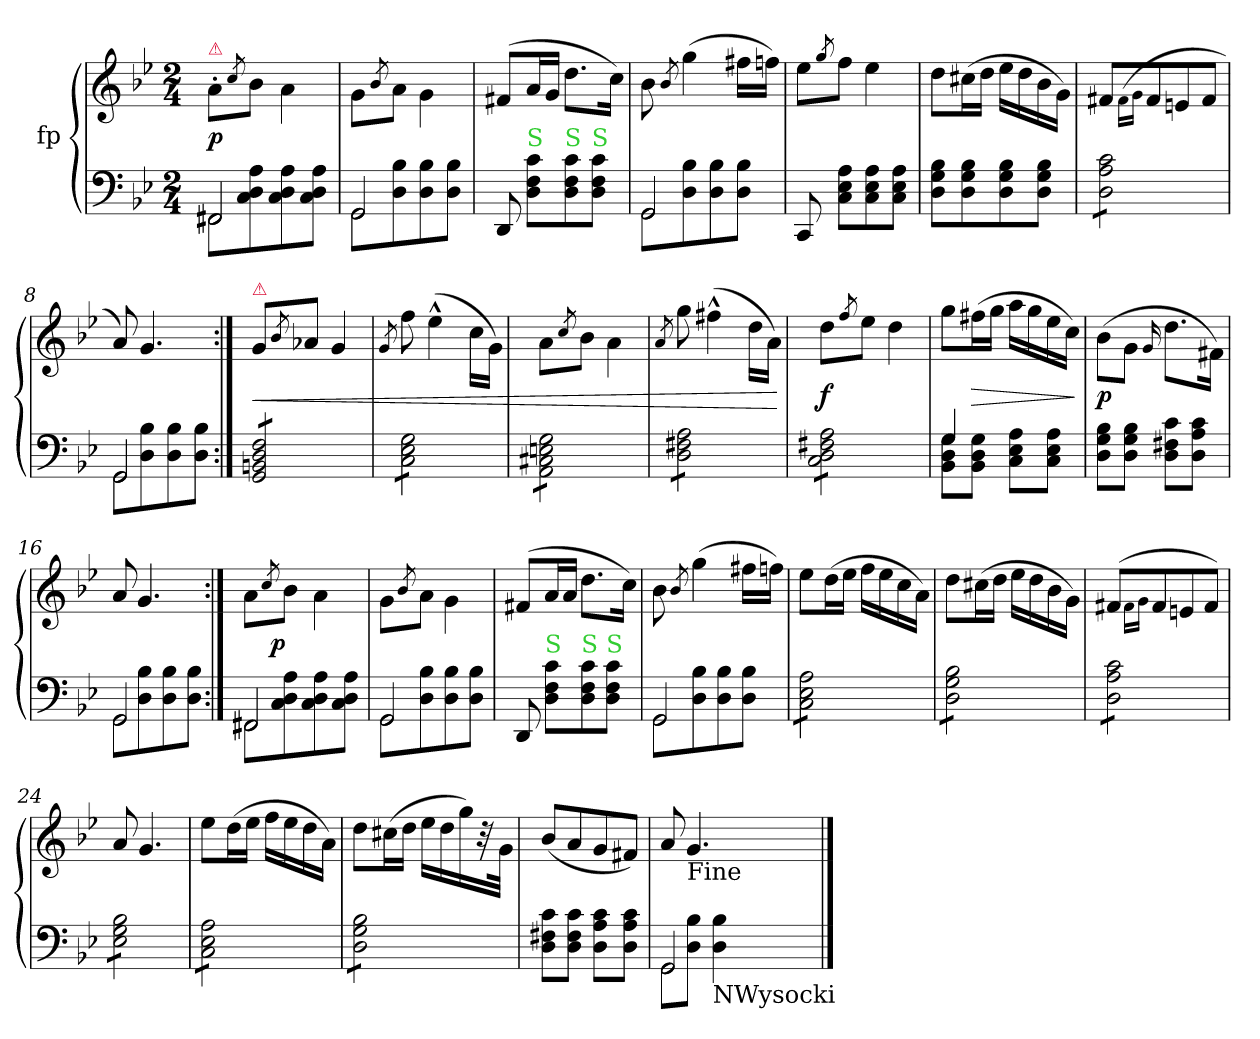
**kern	**kern	**dynam
*part1	*part1	*part1
*staff2	*staff1	*staff1/2
*I"fp	*	*
*clefF4	*clefG2	*
*k[b-e-]	*k[b-e-]	*
*M2/4	*M2/4	*
=1	=1	=1
*^	*	*
!	!	!LO:TX:a:color=crimson:t=⚠	!
!	!LO:N:vis=2	!	!
2FF#X/	8FF#X\	8a'\L	p
.	.	8qcc/	.
.	8C\ 8D\ 8A\	8b-\J	.
.	8C\ 8D\ 8A\	4a\	.
.	8C\ 8D\ 8A\J	.	.
=2	=2	=2	=2
!	!LO:N:vis=2	!	!
2GG/	8GG\	8g\L	.
.	.	8qb-/	.
.	8D\ 8B-\	8a\J	.
.	8D\ 8B-\	4g\	.
.	8D\ 8B-\J	.	.
*v	*v	*	*
=3	=3	=3
8DD/	(8f#X/L	.
!LO:TX:a:color=limegreen:t=S	!	!
8D\ 8F\ 8c\L	16a/L	.
.	16g/JJ	.
!LO:TX:a:color=limegreen:t=S	!	!
8D\ 8F\ 8c\	8.dd\L	.
!LO:TX:a:color=limegreen:t=S	!	!
8D\ 8F\ 8c\J	.	.
.	16cc\Jk)	.
=4	=4	=4
*^	*	*
!	!LO:N:vis=2	!	!
2GG/	8GG\	8b-\	.
.	.	8qb-/	.
.	8D\ 8B-\	(4gg\	.
.	8D\ 8B-\	.	.
.	8D\ 8B-\J	16ff#X\LL	.
.	.	16ffn\JJ)	.
*v	*v	*	*
=5	=5	=5
8CC/	8ee-\L	.
.	8qgg/	.
8C\ 8E-\ 8A\L	8ff\J	.
8C\ 8E-\ 8A\	4ee-\	.
8C\ 8E-\ 8A\J	.	.
=6	=6	=6
8D\ 8G\ 8B-\L	8dd\L	.
8D\ 8G\ 8B-\	(16cc#X\L	.
.	16dd\JJ	.
8D\ 8G\ 8B-\	16ee-\LL	.
.	16dd\	.
8D\ 8G\ 8B-\J	16b-\	.
.	16g\JJ)	.
=7	=7	=7
*tremolo	*	*
8D\ 8A\ 8c\L	8f#X/L	.
.	(<16qqf#\LL	.
.	16qqg\JJ	.
8D\ 8A\ 8c\	8f#/	.
8D\ 8A\ 8c\	8en/	.
8D\ 8A\ 8c\J	8f#/J	.
*Xtremolo	*	*
=8	=8	=8
*^	*	*
!	!LO:N:vis=2	!	!
2GG/	8GG\	8a/)	.
.	8D\ 8B-\	4.g/	.
.	8D\ 8B-\	.	.
.	8D\ 8B-\J	.	.
=9:|!	=9:|!	=9:|!	=9:|!
!	!	!LO:TX:a:Bi:color=crimson:t=⚠	!
*v	*v	*	*
*tremolo	*	*
8GG/ 8BBn/ 8D/ 8F/L	8g/L	<
.	8qb-/	.
8GG/ 8BBn/ 8D/ 8F/	8a-X/J	.
8GG/ 8BBn/ 8D/ 8F/	4g/	.
8GG/ 8BBn/ 8D/ 8F/J	.	.
=10	=10	=10
.	8qg/	.
8C\ 8E-\ 8G\L	8ff\	.
8C\ 8E-\ 8G\	(4ee-^^\	.
8C\ 8E-\ 8G\	.	.
8C\ 8E-\ 8G\J	16cc\LL	.
.	16g\JJ)	.
=11	=11	=11
8AA\ 8C#X\ 8En\ 8G\L	8a\L	.
.	8qcc/	.
8AA\ 8C#X\ 8En\ 8G\	8b-\J	.
8AA\ 8C#X\ 8En\ 8G\	4a\	.
8AA\ 8C#X\ 8En\ 8G\J	.	.
=12	=12	=12
.	8qa/	.
8D\ 8F#X\ 8A\L	8gg\	.
8D\ 8F#X\ 8A\	(4ff#X^^\	.
8D\ 8F#X\ 8A\	.	.
8D\ 8F#X\ 8A\J	16dd\LL	.
.	16a\JJ)	.
.	.	[
=13	=13	=13
8C\ 8D\ 8F#X\ 8A\L	8dd\L	f
.	8qff/	.
8C\ 8D\ 8F#X\ 8A\	8ee-\J	.
8C\ 8D\ 8F#X\ 8A\	4dd\	.
8C\ 8D\ 8F#X\ 8A\J	.	.
*Xtremolo	*	*
=14	=14	=14
*^	*	*
4G/	8BB-\ 8D\ 8G\L	8gg\L	.
.	8BB-\ 8D\ 8G\J	(16ff#X\L	>
.	.	16gg\JJ	.
4ryy	8C\ 8E-\ 8A\L	16aa\LL	.
.	.	16gg\	.
.	8C\ 8E-\ 8A\J	16ee-\	.
.	.	16cc\JJ)	.
*v	*v	*	*
.	.	]
=15	=15	=15
8D\ 8G\ 8B-\L	(8b-\L	p
8D\ 8G\ 8B-\J	8g\J	.
.	16qqg/	.
8D\ 8F#X\ 8c\L	8.dd\L	.
8D\ 8A\ 8c\J	.	.
.	16f#X\Jk)	.
=16	=16	=16
*^	*	*
!	!LO:N:vis=2	!	!
2GG/	8GG\	8a/	.
.	8D\ 8B-\	4.g/	.
.	8D\ 8B-\	.	.
.	8D\ 8B-\J	.	.
=17:|!	=17:|!	=17:|!	=17:|!
!	!LO:N:vis=2	!	!
2FF#X/	8FF#X\	8a\L	.
.	.	8qcc/	.
!	!	!	!LO:DY:rj
.	8C\ 8D\ 8A\	8b-\J	p
.	8C\ 8D\ 8A\	4a\	.
.	8C\ 8D\ 8A\J	.	.
=18	=18	=18	=18
!	!LO:N:vis=2	!	!
2GG/	8GG\	8g\L	.
.	.	8qb-/	.
.	8D\ 8B-\	8a\J	.
.	8D\ 8B-\	4g\	.
.	8D\ 8B-\J	.	.
*v	*v	*	*
=19	=19	=19
8DD/	(8f#X/L	.
!LO:TX:a:color=limegreen:t=S	!	!
8D\ 8F\ 8c\L	16a/L	.
.	16a/JJ	.
!LO:TX:a:color=limegreen:t=S	!	!
8D\ 8F\ 8c\	8.dd\L	.
!LO:TX:a:color=limegreen:t=S	!	!
8D\ 8F\ 8c\J	.	.
.	16cc\Jk)	.
=20	=20	=20
*^	*	*
!	!LO:N:vis=2	!	!
2GG/	8GG\	8b-\	.
.	.	8qb-/	.
.	8D\ 8B-\	(4gg\	.
.	8D\ 8B-\	.	.
.	8D\ 8B-\J	16ff#X\LL	.
.	.	16ffn\JJ)	.
*v	*v	*	*
=21	=21	=21
*tremolo	*	*
8C\ 8E-\ 8A\L	8ee-\L	.
8C\ 8E-\ 8A\	(16dd\L	.
.	16ee-\JJ	.
8C\ 8E-\ 8A\	16ff\LL	.
.	16ee-\	.
8C\ 8E-\ 8A\J	16cc\	.
.	16a\JJ)	.
=22	=22	=22
8D\ 8G\ 8B-\L	8dd\L	.
8D\ 8G\ 8B-\	(16cc#X\L	.
.	16dd\JJ	.
8D\ 8G\ 8B-\	16ee-\LL	.
.	16dd\	.
8D\ 8G\ 8B-\J	16b-\	.
.	16g\JJ)	.
=23	=23	=23
8D\ 8A\ 8c\L	(<8f#X/L	.
.	16qqf#\LL	.
.	16qqg\JJ	.
8D\ 8A\ 8c\	8f#/	.
8D\ 8A\ 8c\	8en/	.
8D\ 8A\ 8c\J	8f#/J)	.
=24	=24	=24
8E-\ 8G\ 8B-\L	8a/	.
8E-\ 8G\ 8B-\	4.g/	.
8E-\ 8G\ 8B-\	.	.
8E-\ 8G\ 8B-\J	.	.
=25	=25	=25
8C\ 8E-\ 8A\L	8ee-\L	.
8C\ 8E-\ 8A\	(16dd\L	.
.	16ee-\JJ	.
8C\ 8E-\ 8A\	16ff\LL	.
.	16ee-\	.
8C\ 8E-\ 8A\J	16dd\	.
.	16a\JJ)	.
=26	=26	=26
8D\ 8G\ 8B-\L	8dd\L	.
8D\ 8G\ 8B-\	(16cc#X\L	.
.	16dd\JJ	.
8D\ 8G\ 8B-\	16ee-\LL	.
.	16dd\	.
8D\ 8G\ 8B-\J	16gg\)	.
*Xtremolo	*	*
.	32r	.
.	32g\JJk	.
=27	=27	=27
8D\ 8F#X\ 8c\L	(8b-/L	.
8D\ 8F#\ 8c\J	8a/	.
8D\ 8A\ 8c\L	8g/	.
8D\ 8A\ 8c\J	8f#X/J)	.
=28	=28	=28
*^	*	*
!	!LO:N:vis=2	!	!
2GG/	8GG\	8a/	.
!	!	!LO:TX:b:t=Fine	!
.	8D\ 8B-\J	4.g/	.
!	!LO:TX:b:t=NWysocki	!	!
.	4D\ 4B-\	.	.
*v	*v	*	*
==	==	==
*-	*-	*-
